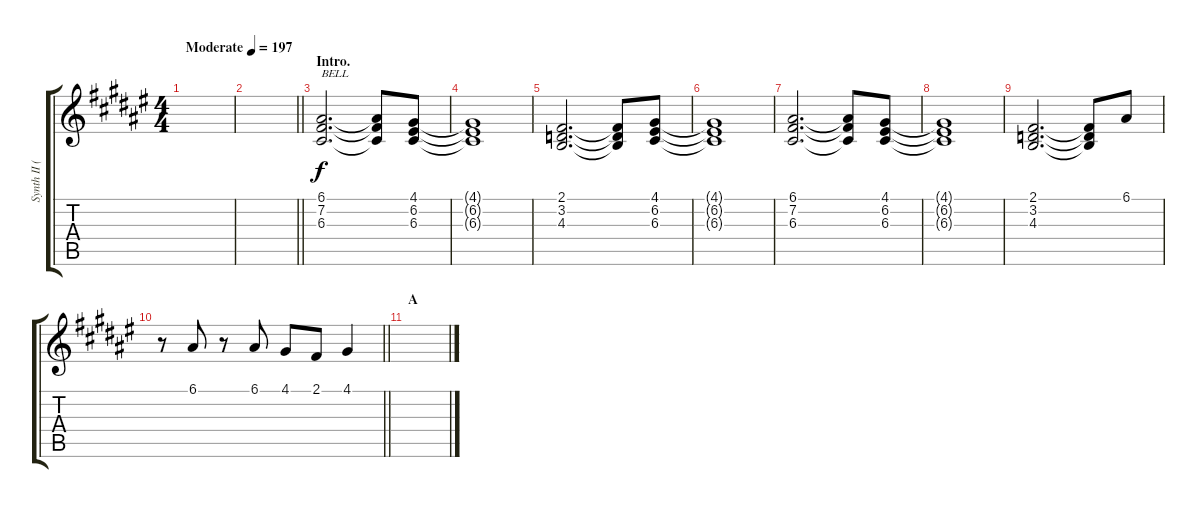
\track ("Synth II (Kotobuki Tsumugi)" "Synth II (") {instrument tubularbells}
\staff {score tabs}
\tuning (E4 B3 G3 D3 A2 E2) {hide}
\ts (4 4)
\tempo (197 "Moderate")
\clef g2
\ks f#
|
\barLineRight lightlight
|
\section ("" "Intro.")
(6.1 7.2 6.3).2{d txt "BELL"} (6.1{t} 7.2{t} 6.3{t}).8 (4.1 6.2 6.3).8 |
(4.1{t} 6.2{t} 6.3{t}).1 |
(2.1 3.2 4.3).2{d} (2.1{t} 3.2{t} 4.3{t}).8 (4.1 6.2 6.3).8 |
(4.1{t} 6.2{t} 6.3{t}).1 |
(6.1 7.2 6.3).2{d} (6.1{t} 7.2{t} 6.3{t}).8 (4.1 6.2 6.3).8 |
(4.1{t} 6.2{t} 6.3{t}).1 |
(2.1 3.2 4.3).2{d} (2.1{t} 3.2{t} 4.3{t}).8 6.1.8 |
\barLineRight lightlight
r.8 6.1.8 r.8 6.1.8 4.1.8 2.1.8 4.1.4 |
\section ("" "A")
